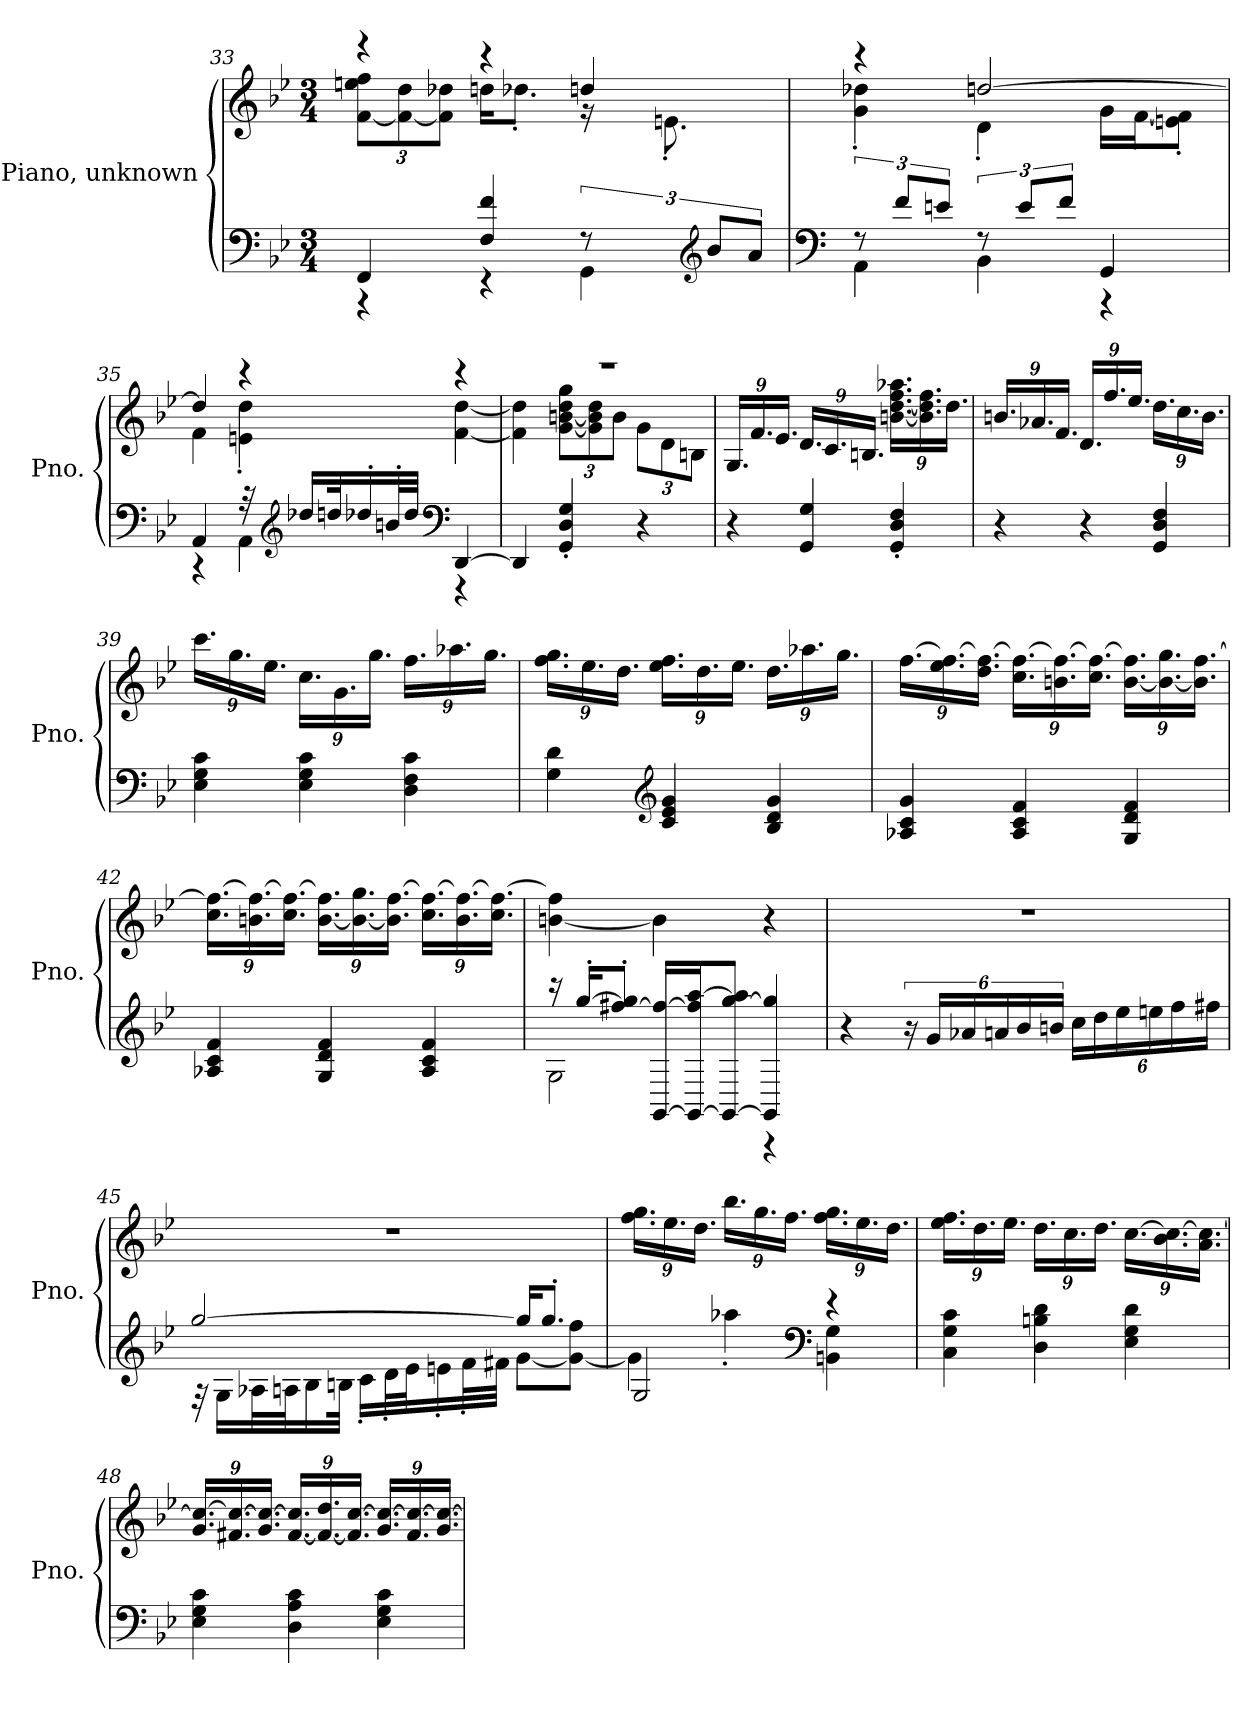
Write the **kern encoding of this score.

**kern	**kern
*part1	*part1
*staff2	*staff1
*I"Piano, unknown	*
*I'Pno.	*
!!LO:LB:g=z
*clefF4	*clefG2
*k[b-e-]	*k[b-e-]
*M3/4	*M3/4
=33	=33
*^	*^
*	*	*	*Xbrackettup
4FF/	4r	4r	[12f\ 12een\ 12ff\L
.	.	.	12f\_ 12dd\
.	.	.	12f\] 12dd-X\J
4F/ 4f/	4r	4r	16ddn\KL
.	.	.	8.dd-X'\J
12r	4GG\	4ddn/	16r
.	.	.	8.en'\
*clefG2	*	*	*
12b-/L	.	.	.
12a/J	.	.	.
=34	=34	=34	=34
*clefF4	*	*	*
12r	4AA\	4r	4g\' 4dd-X\'
12f/L	.	.	.
12en/J	.	.	.
12r	4BB-\	[2ddn/	4d'\
12e/L	.	.	.
12f/J	.	.	.
4GG/	4r	.	16g\LL
.	.	.	[16f'\J
.	.	.	8en\' 8f\]'J
=35	=35	=35	=35
4AA/	4r	4dd/]	4f\
32r	4AA\	4r	4en\' 4dd\'
*clefG2	*	*	*
16dd-X/LL	.	.	.
32ddn/K	.	.	.
16dd-X'/	.	.	.
32bn'/L	.	.	.
32dd-/JJJ	.	.	.
*clefF4	*	*	*
[4DD/	4r	4r	[4f\ [4dd\
*v	*v	*	*
!!LO:LB:g=z	!!
=36	=36	=36
4DD/]	2.r	4f\] 4dd\]
4GG/' 4D/' 4G/'	.	[12g\ [12bn\ 12dd\ 12gg\L
.	.	12g\] 12b\] 12dd\
.	.	12b\J
4r	.	12g\L
.	.	12d\
.	.	12Bn\J
*	*v	*v
=37	=37
4r	18.G/LL
.	18.f/
.	18.e-/JJ
4GG/ 4G/	18.d/LL
.	18.c/
.	18.Bn/JJ
4GG/' 4D/' 4F/'	[18.bn\ [18.dd\ 18.ff\ 18.aa-X\LL
.	18.b\] 18.dd\] 18.ff\
.	18.dd\JJ
=38	=38
4r	18.bn/LL
.	18.a-X/
.	18.f/JJ
4r	18.d/LL
.	18.ff/
.	18.ee-/JJ
4GG/ 4D/ 4F/	18.dd\LL
.	18.cc\
.	18.b\JJ
!!LO:LB:g=z
=39	=39
4E-\ 4G\ 4c\	18.ccc\LL
.	18.gg\
.	18.ee-\JJ
4E-\ 4G\ 4c\	18.cc\LL
.	18.g\
.	18.gg\JJ
4D\ 4F\ 4c\	18.ff\LL
.	18.aa-X\
.	18.gg\JJ
=40	=40
4G\ 4d\	18.ff\ 18.gg\LL
.	18.ee-\
.	18.dd\JJ
*clefG2	*
4c/ 4e-/ 4g/	18.ee-\ 18.ff\LL
.	18.dd\
.	18.ee-\JJ
4B-/ 4d/ 4g/	18.dd\LL
.	18.aa-X\
.	18.gg\JJ
!!LO:LB:g=z
=41	=41
4A-X/ 4c/ 4g/	[18.ff\LL
.	18.ee-\ 18.ff\_
.	18.dd\ 18.ff\_JJ
4A-/ 4c/ 4f/	18.cc\ 18.ff\_LL
.	18.bn\ 18.ff\_
.	18.cc\ 18.ff\_JJ
4G/ 4d/ 4f/	[18.b\ 18.ff\]LL
.	18.b\_ 18.gg\
.	18.b\] [18.ff\JJ
=42	=42
4A-X/ 4c/ 4f/	18.cc\ 18.ff\_LL
.	18.bn\ 18.ff\_
.	18.cc\ 18.ff\_JJ
4G/ 4d/ 4f/	[18.b\ 18.ff\]LL
.	18.b\_ 18.gg\
.	18.b\] [18.ff\JJ
4A-/ 4c/ 4f/	18.cc\ 18.ff\_LL
.	18.b\ 18.ff\_
.	18.cc\ 18.ff\_JJ
!!LO:LB:g=z
=43	=43
*^	*
16r	2G\	[4bn\ 4ff\]
[16gg'/KL	.	.
[8ff#X/' 8gg/]'J	.	.
[16GG/ 16ff#/_LL	.	4b\]
16GG/_ 16ff#/] [16aa/J	.	.
8GG/_ [8gg/ 8aa/]J	.	.
4GG/] 4gg/]	4r	4r
*v	*v	*
=44	=44
4r	2.r
24r	.
24g/LL	.
24a-X/	.
*Xbrackettup	*
24an/	.
24b-/	.
24bn/JJ	.
24cc\LL	.
24dd\	.
24ee-\	.
24een\	.
24ff\	.
24ff#X\JJ	.
!!LO:PB:g=z
=45	=45
*^	*
[2gg/	32r	2.r
.	16G\LL	.
.	32A-X\L	.
.	32An\J	.
.	16B-\	.
.	32Bn\JJk	.
.	16c'\LL	.
.	32d'\L	.
.	32e-\J	.
.	16en'\	.
.	32f'\L	.
.	32f#X\JJJ	.
16gg/KL]	[8g\L	.
8.gg'/J	.	.
.	8g\_ 8ff\J	.
=46	=46	=46
2G/	4g\]	18.ff\ 18.gg\LL
.	.	18.ee-\
.	.	18.dd\JJ
.	4aa-X'\	18.bb-\LL
.	.	18.gg\
.	.	18.ff\JJ
*clefF4	*	*
4r	4BBn\ 4G\	18.ff\ 18.gg\LL
.	.	18.ee-\
.	.	18.dd\JJ
*v	*v	*
!!LO:LB:g=z
=47	=47
4C\ 4G\ 4c\	18.ee-\ 18.ff\LL
.	18.dd\
.	18.ee-\JJ
4D\ 4Bn\ 4d\	18.dd\LL
.	18.cc\
.	18.dd\JJ
4E-\ 4G\ 4d\	[18.cc\LL
.	18.b-\ 18.cc\_
.	18.a\ 18.cc\_JJ
=48	=48
4E-\ 4G\ 4c\	18.g/ 18.cc/_LL
.	18.f#X/ 18.cc/_
.	18.g/ 18.cc/_JJ
4D\ 4A\ 4c\	[18.f#/ 18.cc/]LL
.	18.f#/_ 18.dd/
.	18.f#/] [18.cc/JJ
4E-\ 4G\ 4c\	18.g/ 18.cc/_LL
.	18.f#/ 18.cc/_
.	18.g/ 18.cc/_JJ
=	=
*-	*-
